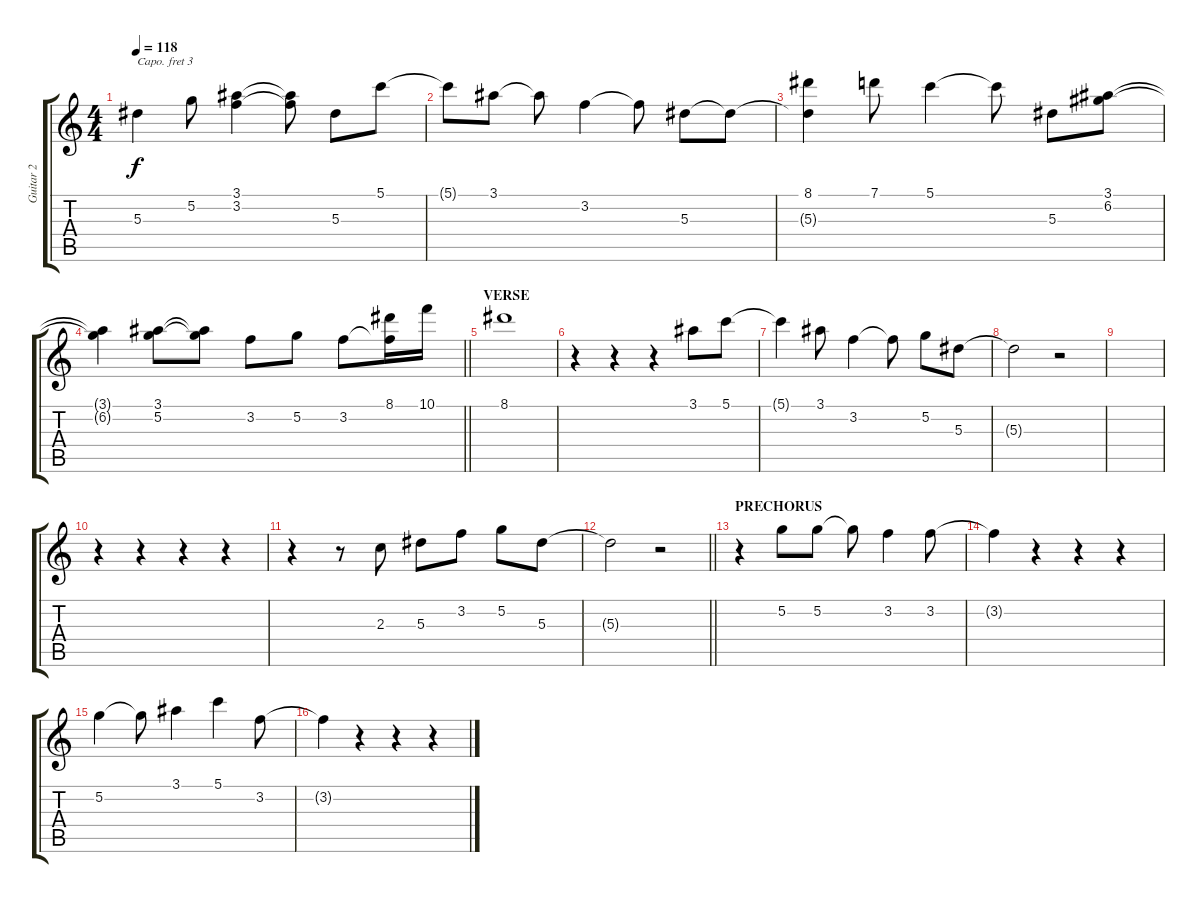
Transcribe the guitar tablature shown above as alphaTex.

\track ("Guitar 2" "Guitar 2") {instrument acousticguitarnylon}
\staff {score tabs}
\capo 3
\tuning (E4 B3 G3 D3 A2 E2) {hide}
\ts (4 4)
\tempo 118
\clef g2
\ks c
5.3{t}.4{dy f} 5.2.8 (3.1 3.2).4 (3.1{t} 3.2{t}).8 5.3.8 5.1.8 |
5.1{t}.8 3.1.8 3.1{t}.8 3.2.4 3.2{t}.8 5.3.8 5.3{t}.8 |
(8.1 5.3{t}).4 7.1.8 5.1.4 5.1{t}.8 5.3.8 (3.1 6.2).8 |
\barLineRight lightlight
(3.1{t} 6.2{t}).4 (3.1 5.2).8 (3.1{t} 5.2{t}).8 3.2.8 5.2.8 3.2.8 (8.1 3.2{t}).16 10.1.16 |
\section ("" "VERSE")
8.1.1 |
r.4 r.4 r.4 3.1.8 5.1.8 |
5.1{t}.4 3.1.8 3.2.4 3.2{t}.8 5.2.8 5.3.8 |
5.3{t}.2 r.2 |
|
r.4 r.4 r.4 r.4 |
r.4 r.8 2.3.8 5.3.8 3.2.8 5.2.8 5.3.8 |
\barLineRight lightlight
5.3{t}.2 r.2 |
\section ("" "PRECHORUS")
r.4 5.2.8 5.2.8 5.2{t}.8 3.2.4 3.2.8 |
3.2{t}.4 r.4 r.4 r.4 |
5.2.4 5.2{t}.8 3.1.4 5.1.4 3.2.8 |
3.2{t}.4 r.4 r.4 r.4
